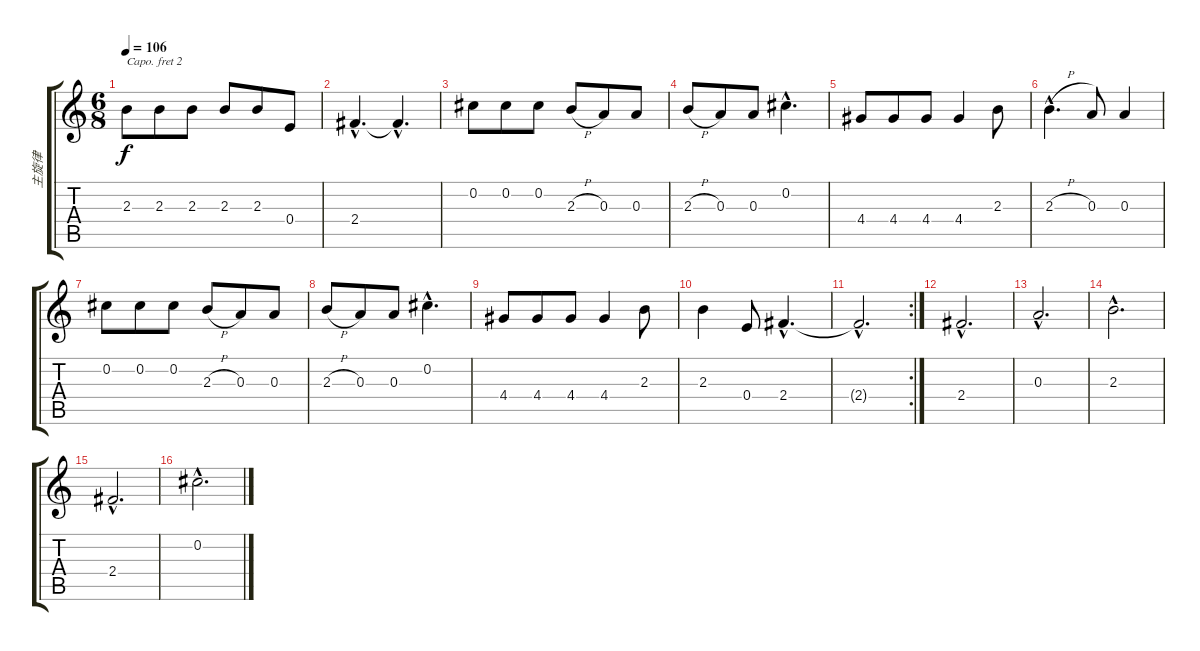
\track ("主旋律" "主旋律") {instrument acousticguitarnylon}
\staff {score tabs}
\capo 2
\tuning (E4 B3 G3 D3 A2 E2) {hide}
\ts (6 8)
\tempo 106
\clef g2
\ks c
2.3.8{dy f} 2.3.8 2.3.8 2.3.8 2.3.8 0.4.8 |
2.4{hac}.4{d} 2.4{hac t}.4{d} |
0.2.8 0.2.8 0.2.8 2.3{h}.8 0.3.8 0.3.8 |
2.3{h}.8 0.3.8 0.3.8 0.2{hac}.4{d} |
4.4.8 4.4.8 4.4.8 4.4.4 2.3.8 |
2.3{h hac}.4{d} 0.3.8 0.3.4 |
0.2.8 0.2.8 0.2.8 2.3{h}.8 0.3.8 0.3.8 |
2.3{h}.8 0.3.8 0.3.8 0.2{hac}.4{d} |
4.4.8 4.4.8 4.4.8 4.4.4 2.3.8 |
2.3.4 0.4.8 2.4{hac}.4{d} |
\rc 2
2.4{hac t}.2{d} |
2.4{hac}.2{d} |
0.3{hac}.2{d} |
2.3{hac}.2{d} |
2.4{hac}.2{d} |
0.2{hac}.2{d}
